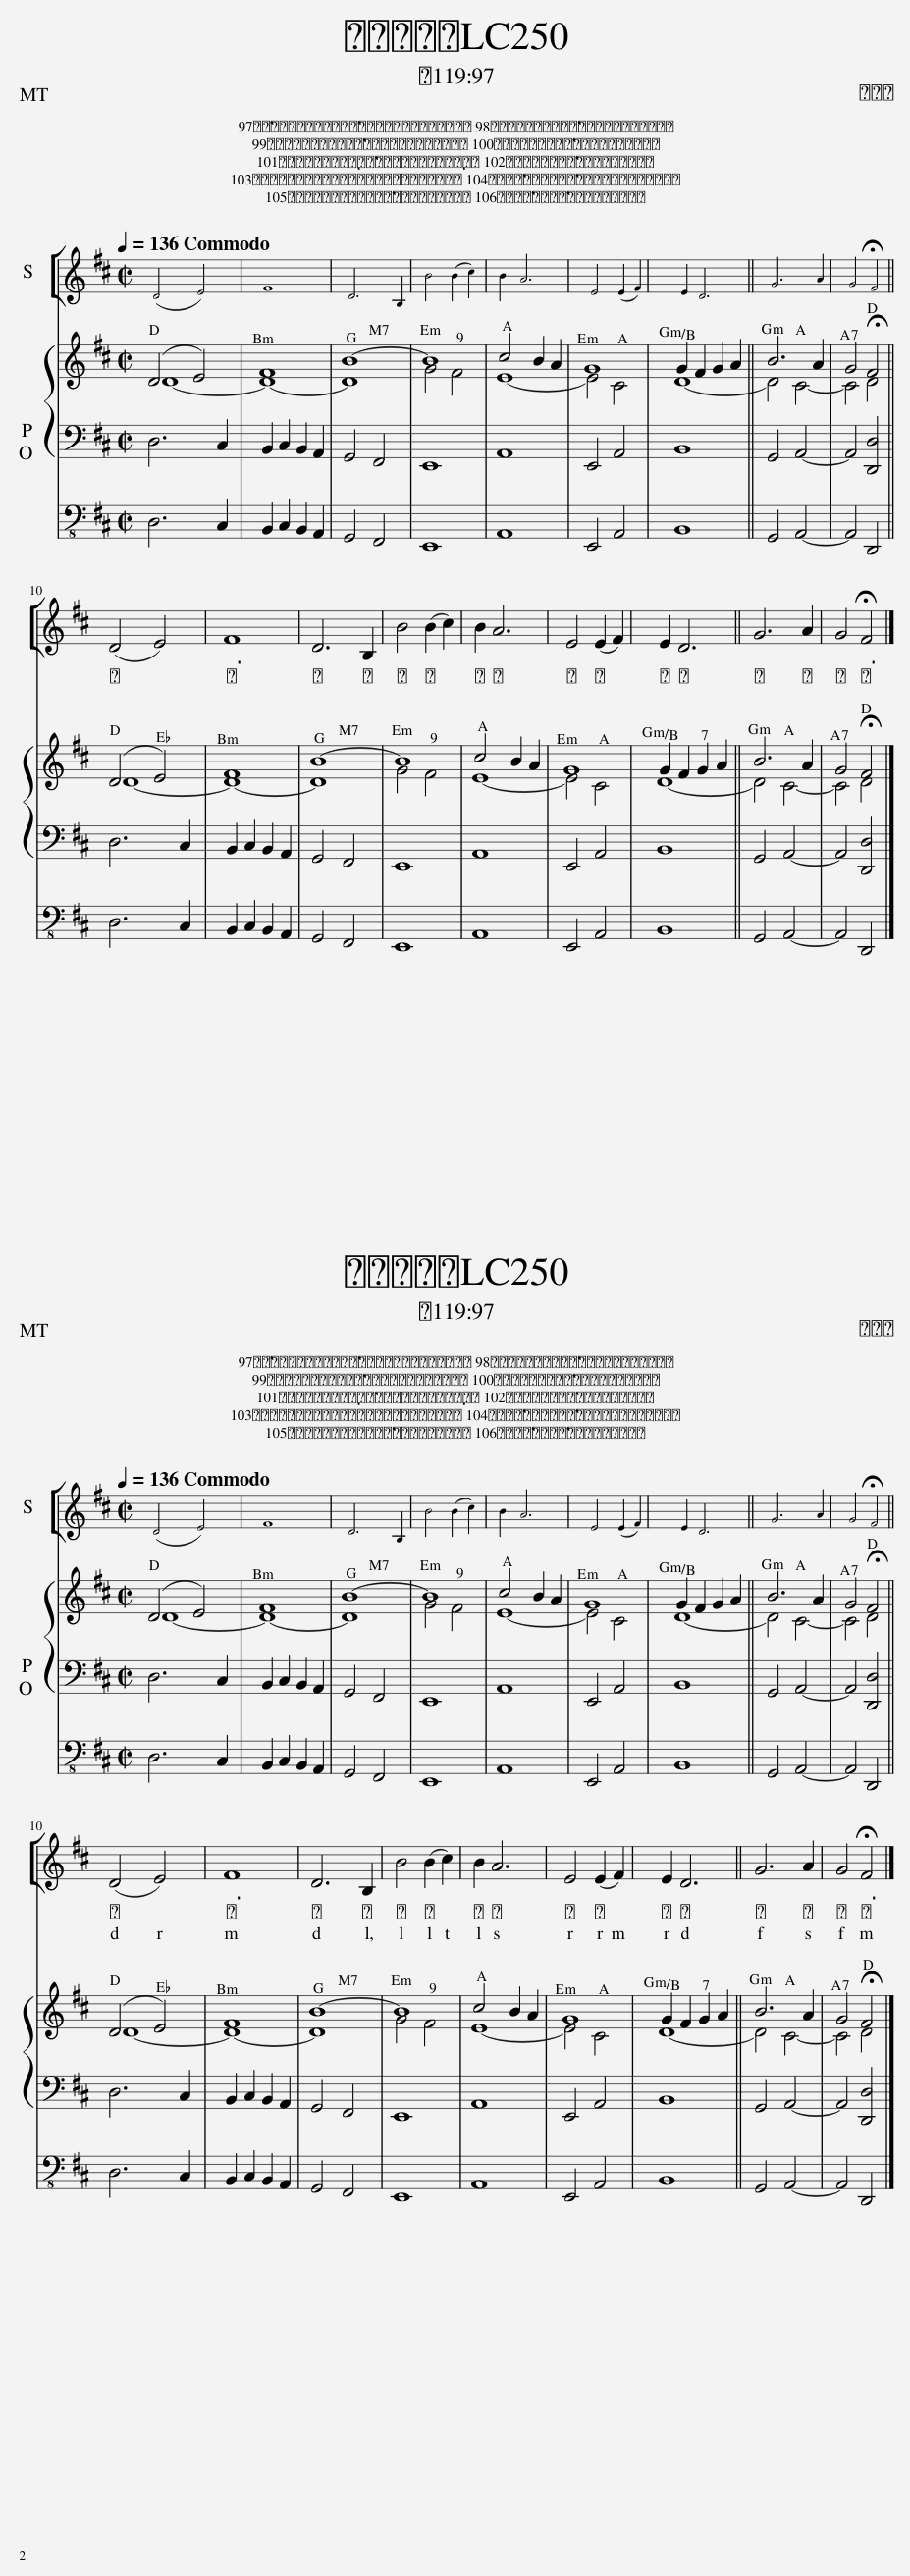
X:1
%%score [ 1 ] 2 { ( 3 4 ) | 5 | 6 }
L:1/8
Q:1/4=136
M:2/2
I:linebreak $
K:D
V:1 treble
V:2 treble
V:3 treble
V:4 treble
V:5 bass
V:6 bass-8
V:1
 (D4 E4) | F8 | D6 B,2 | B4 (B2 c2) | B2 A6 | %5
 E4 (E2 F2) | E2 D6 | G6 A2 | G4 !fermata!F4 |$ (D4 E4) | %10
 F8 | D6 B,2 | B4 (B2 c2) | B2 A6 | E4 (E2 F2) | %15
 E2 D6 | G6 A2 | G4 !fermata!F4 |$[K:D][M:2/2][Q:1/4=136] (D4 E4) | F8 | %20
 D6 B,2 | B4 (B2 c2) | B2 A6 | E4 (E2 F2) | E2 D6 | %25
 G6 A2 | G4 !fermata!F4 |$ (D4 E4) | F8 | D6 B,2 | %30
 B4 (B2 c2) | B2 A6 | E4 (E2 F2) | E2 D6 | G6 A2 | %35
 G4 !fermata!F4 |] %36
V:2
 (D4 E4) | F8 | D6 B,2 | B4 (B2 c2) | B2 A6 | %5
 E4 (E2 F2) | E2 D6 | G6 A2 | G4 !fermata!F4 |$ (D4 E4) | %10
 F8 | D6 B,2 | B4 (B2 c2) | B2 A6 | E4 (E2 F2) | %15
 E2 D6 | G6 A2 | G4 !fermata!F4 |$[K:D][M:2/2] (D4 E4) | F8 | %20
 D6 B,2 | B4 (B2 c2) | B2 A6 | E4 (E2 F2) | E2 D6 | %25
 G6 A2 | G4 !fermata!F4 |$ (D4 E4) | F8 | D6 B,2 | %30
 B4 (B2 c2) | B2 A6 | E4 (E2 F2) | E2 D6 | G6 A2 | %35
 G4 !fermata!F4 |] %36
V:3
 (D4 E4) | F8 | B8- | B8 | c4 B2 A2 | %5
 G8 | G2 F2 G2 A2 | B6 A2 | G4 !fermata!F4 |$ (D4 E4) | %10
 F8 | B8- | B8 | c4 B2 A2 | G8 | %15
 G2 F2 G2 A2 | B6 A2 | G4 !fermata!F4 |$[K:D][M:2/2] (D4 E4) | F8 | %20
 B8- | B8 | c4 B2 A2 | G8 | G2 F2 G2 A2 | %25
 B6 A2 | G4 !fermata!F4 |$ (D4 E4) | F8 | B8- | %30
 B8 | c4 B2 A2 | G8 | G2 F2 G2 A2 | B6 A2 | %35
 G4 !fermata!F4 |] %36
V:4
 D8- | D8- | D8 | G4 F4 | E8- | %5
 E4 C4 | D8- | D4 C4- | C4 !fermata!D4 |$ D8- | %10
 D8- | D8 | G4 F4 | E8- | E4 C4 | %15
 D8- | D4 C4- | C4 !fermata!D4 |$[K:D][M:2/2] D8- | D8- | %20
 D8 | G4 F4 | E8- | E4 C4 | D8- | %25
 D4 C4- | C4 !fermata!D4 |$ D8- | D8- | D8 | %30
 G4 F4 | E8- | E4 C4 | D8- | D4 C4- | %35
 C4 !fermata!D4 |] %36
V:5
 D,6 C,2 | B,,2 C,2 B,,2 A,,2 | G,,4 F,,4 | E,,8 | A,,8 | %5
 E,,4 A,,4 | B,,8 | G,,4 A,,4- | A,,4 !fermata![D,,D,]4 |$ D,6 C,2 | %10
 B,,2 C,2 B,,2 A,,2 | G,,4 F,,4 | E,,8 | A,,8 | E,,4 A,,4 | %15
 B,,8 | G,,4 A,,4- | A,,4 !fermata![D,,D,]4 |$[K:D][M:2/2] D,6 C,2 | B,,2 C,2 B,,2 A,,2 | %20
 G,,4 F,,4 | E,,8 | A,,8 | E,,4 A,,4 | B,,8 | %25
 G,,4 A,,4- | A,,4 !fermata![D,,D,]4 |$ D,6 C,2 | B,,2 C,2 B,,2 A,,2 | G,,4 F,,4 | %30
 E,,8 | A,,8 | E,,4 A,,4 | B,,8 | G,,4 A,,4- | %35
 A,,4 !fermata![D,,D,]4 |] %36
V:6
 D,6 C,2 | B,,2 C,2 B,,2 A,,2 | G,,4 F,,4 | E,,8 | A,,8 | %5
 E,,4 A,,4 | B,,8 | G,,4 A,,4- | A,,4 !fermata!D,,4 |$ D,6 C,2 | %10
 B,,2 C,2 B,,2 A,,2 | G,,4 F,,4 | E,,8 | A,,8 | E,,4 A,,4 | %15
 B,,8 | G,,4 A,,4- | A,,4 !fermata!D,,4 |$[K:D][M:2/2] D,6 C,2 | B,,2 C,2 B,,2 A,,2 | %20
 G,,4 F,,4 | E,,8 | A,,8 | E,,4 A,,4 | B,,8 | %25
 G,,4 A,,4- | A,,4 !fermata!D,,4 |$ D,6 C,2 | B,,2 C,2 B,,2 A,,2 | G,,4 F,,4 | %30
 E,,8 | A,,8 | E,,4 A,,4 | B,,8 | G,,4 A,,4- | %35
 A,,4 !fermata!D,,4 |] %36
